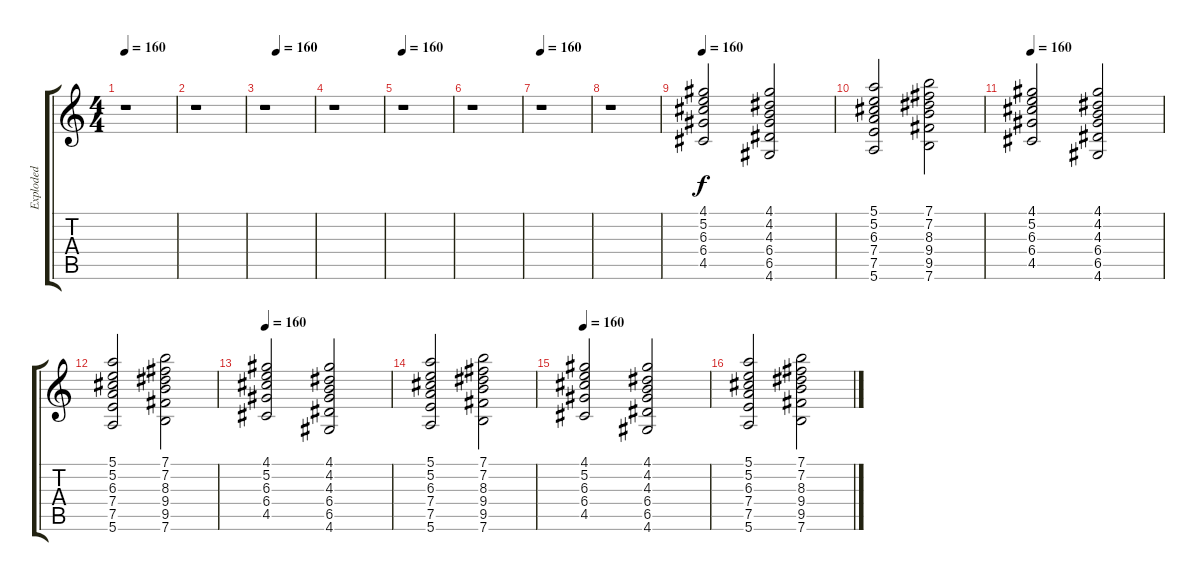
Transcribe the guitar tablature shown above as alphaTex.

\track ("Exploded" "Exploded") {instrument distortionguitar}
\staff {score tabs}
\tuning (E4 B3 G3 D3 A2 E2) {hide}
\ts (4 4)
\tempo 160
\clef g2
\ks c
r.1{dy f instrument distortionguitar} |
r.1 |
\tempo (160 0.25)
r.1 |
r.1 |
\tempo 160
r.1 |
r.1 |
\tempo 160
r.1 |
r.1 |
\tempo 160
(4.1 5.2 6.3 6.4 4.5).2 (4.1 4.2 4.3 6.4 6.5 4.6).2 |
(5.1 5.2 6.3 7.4 7.5 5.6).2 (7.1 7.2 8.3 9.4 9.5 7.6).2 |
\tempo 160
(4.1 5.2 6.3 6.4 4.5).2 (4.1 4.2 4.3 6.4 6.5 4.6).2 |
(5.1 5.2 6.3 7.4 7.5 5.6).2 (7.1 7.2 8.3 9.4 9.5 7.6).2 |
\tempo 160
(4.1 5.2 6.3 6.4 4.5).2 (4.1 4.2 4.3 6.4 6.5 4.6).2 |
(5.1 5.2 6.3 7.4 7.5 5.6).2 (7.1 7.2 8.3 9.4 9.5 7.6).2 |
\tempo 160
(4.1 5.2 6.3 6.4 4.5).2 (4.1 4.2 4.3 6.4 6.5 4.6).2 |
(5.1 5.2 6.3 7.4 7.5 5.6).2 (7.1 7.2 8.3 9.4 9.5 7.6).2
